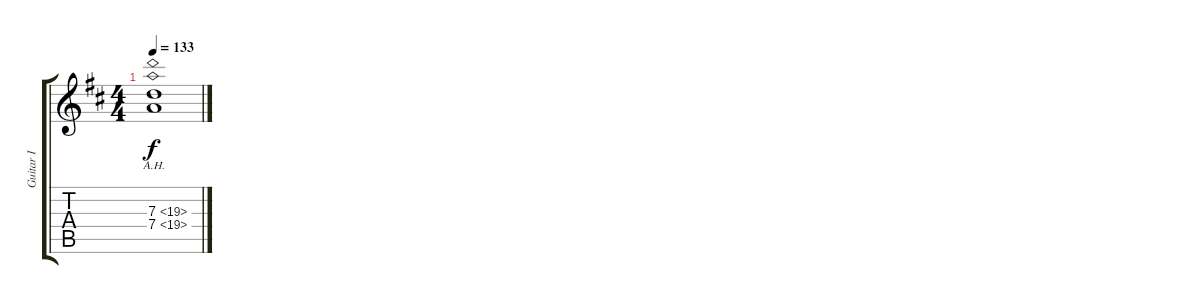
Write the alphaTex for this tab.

\track ("Guitar I" "Guitar I") {instrument distortionguitar}
\staff {score tabs}
\tuning (E4 B3 G3 D3 A2 E2) {hide}
\ts (4 4)
\tempo 133
\clef g2
\ks d
(7.3{ah 12} 7.4{ah 12}).1{dy f}
